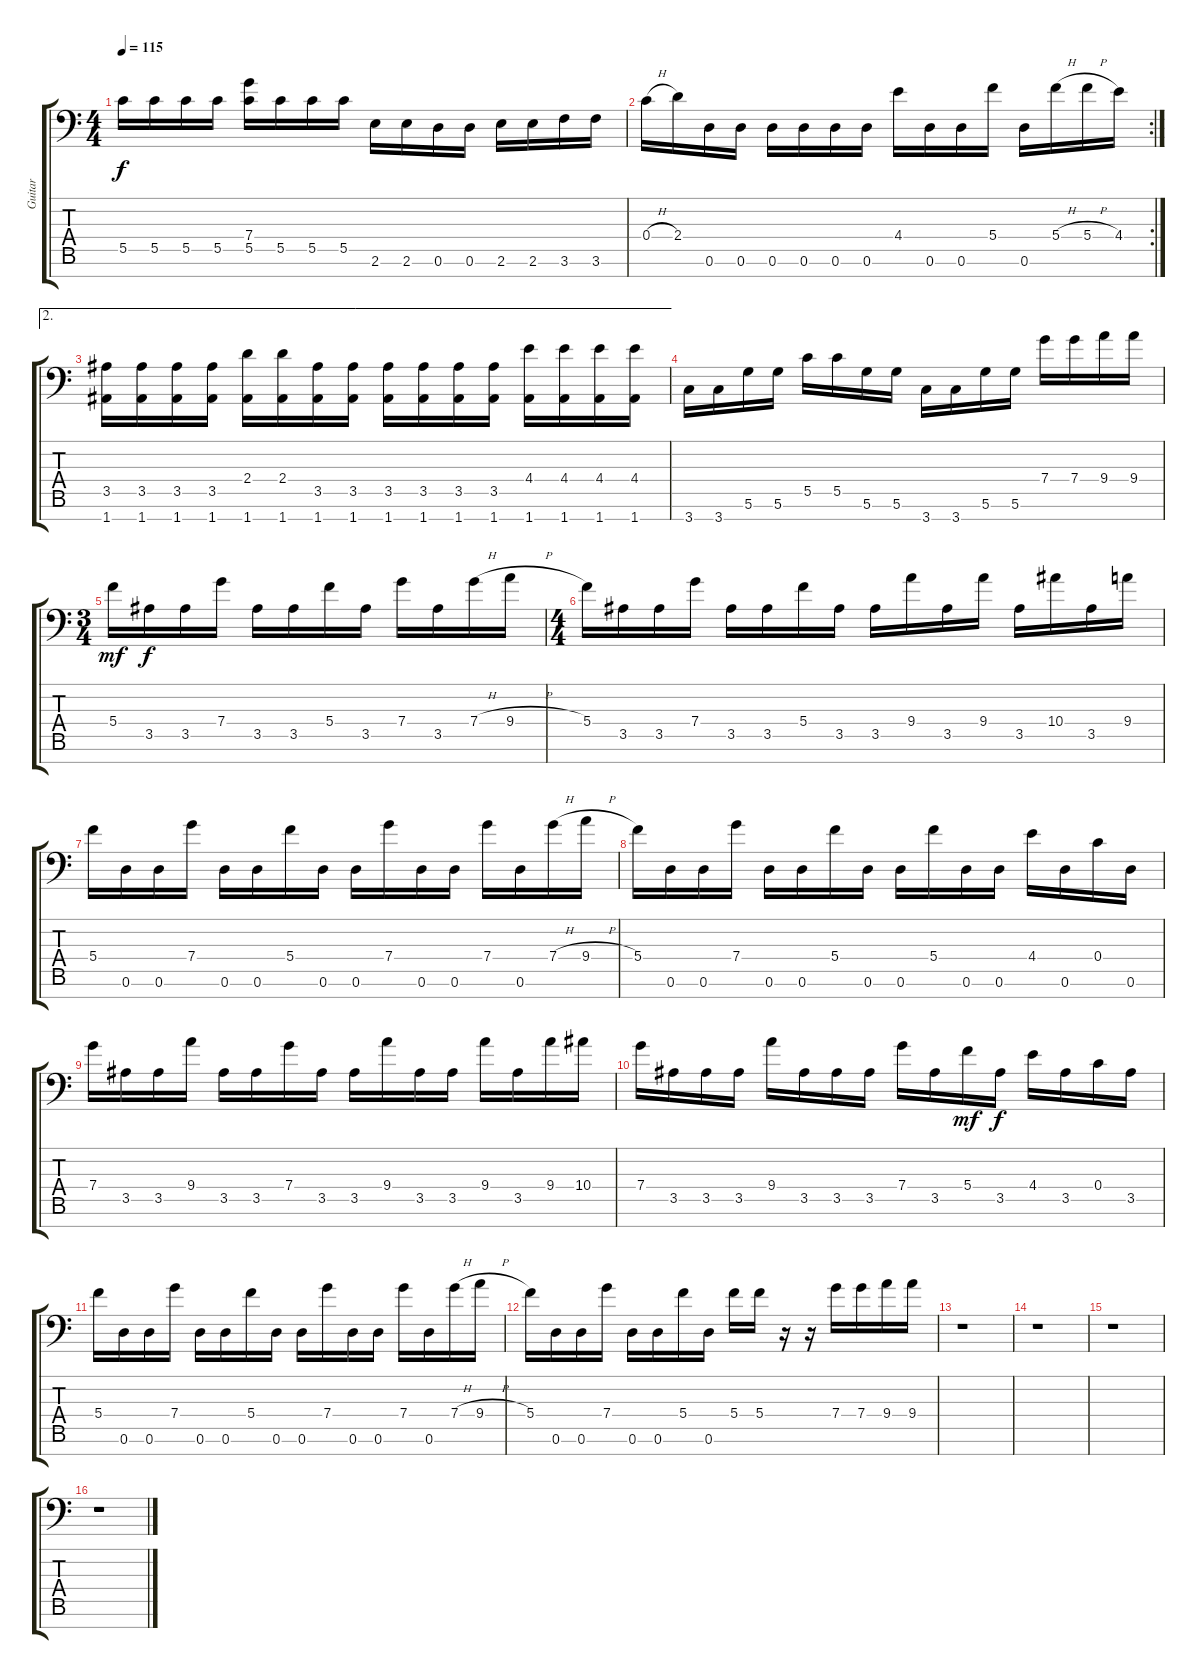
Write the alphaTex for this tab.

\track ("Guitar" "Guitar") {instrument distortionguitar}
\staff {score tabs}
\tuning (D4 A3 F3 C3 G2 D2 A1) {hide}
\ts (4 4)
\tempo 115
\clef f4
\ks c
5.5.16{dy f} 5.5.16 5.5.16 5.5.16 (7.4 5.5).16 5.5.16 5.5.16 5.5.16 2.6.16 2.6.16 0.6.16 0.6.16 2.6.16 2.6.16 3.6.16 3.6.16 |
\rc 2
0.4{h}.16 2.4.16 0.6.16 0.6.16 0.6.16 0.6.16 0.6.16 0.6.16 4.4.16 0.6.16 0.6.16 5.4.16 0.6.16 5.4{h}.16 5.4{h}.16 4.4.16 |
\ae 2
(3.5 1.7).16 (3.5 1.7).16 (3.5 1.7).16 (3.5 1.7).16 (2.4 1.7).16 (2.4 1.7).16 (3.5 1.7).16 (3.5 1.7).16 (3.5 1.7).16 (3.5 1.7).16 (3.5 1.7).16 (3.5 1.7).16 (4.4 1.7).16 (4.4 1.7).16 (4.4 1.7).16 (4.4 1.7).16 |
3.7.16 3.7.16 5.6.16 5.6.16 5.5.16 5.5.16 5.6.16 5.6.16 3.7.16 3.7.16 5.6.16 5.6.16 7.4.16 7.4.16 9.4.16 9.4.16 |
\ts (3 4)
5.4.16{dy mf} 3.5.16{dy f} 3.5.16 7.4.16 3.5.16 3.5.16 5.4.16 3.5.16 7.4.16 3.5.16 7.4{h}.16 9.4{h}.16 |
\ts (4 4)
5.4.16 3.5.16 3.5.16 7.4.16 3.5.16 3.5.16 5.4.16 3.5.16 3.5.16 9.4.16 3.5.16 9.4.16 3.5.16 10.4.16 3.5.16 9.4.16 |
5.4.16 0.6.16 0.6.16 7.4.16 0.6.16 0.6.16 5.4.16 0.6.16 0.6.16 7.4.16 0.6.16 0.6.16 7.4.16 0.6.16 7.4{h}.16 9.4{h}.16 |
5.4.16 0.6.16 0.6.16 7.4.16 0.6.16 0.6.16 5.4.16 0.6.16 0.6.16 5.4.16 0.6.16 0.6.16 4.4.16 0.6.16 0.4.16 0.6.16 |
7.4.16 3.5.16 3.5.16 9.4.16 3.5.16 3.5.16 7.4.16 3.5.16 3.5.16 9.4.16 3.5.16 3.5.16 9.4.16 3.5.16 9.4.16 10.4.16 |
7.4.16 3.5.16 3.5.16 3.5.16 9.4.16 3.5.16 3.5.16 3.5.16 7.4.16 3.5.16 5.4.16{dy mf} 3.5.16{dy f} 4.4.16 3.5.16 0.4.16 3.5.16 |
5.4.16 0.6.16 0.6.16 7.4.16 0.6.16 0.6.16 5.4.16 0.6.16 0.6.16 7.4.16 0.6.16 0.6.16 7.4.16 0.6.16 7.4{h}.16 9.4{h}.16 |
5.4.16 0.6.16 0.6.16 7.4.16 0.6.16 0.6.16 5.4.16 0.6.16 5.4.16 5.4.16 r.16 r.16 7.4.16 7.4.16 9.4.16 9.4.16 |
r.1 |
r.1 |
r.1 |
r.1
